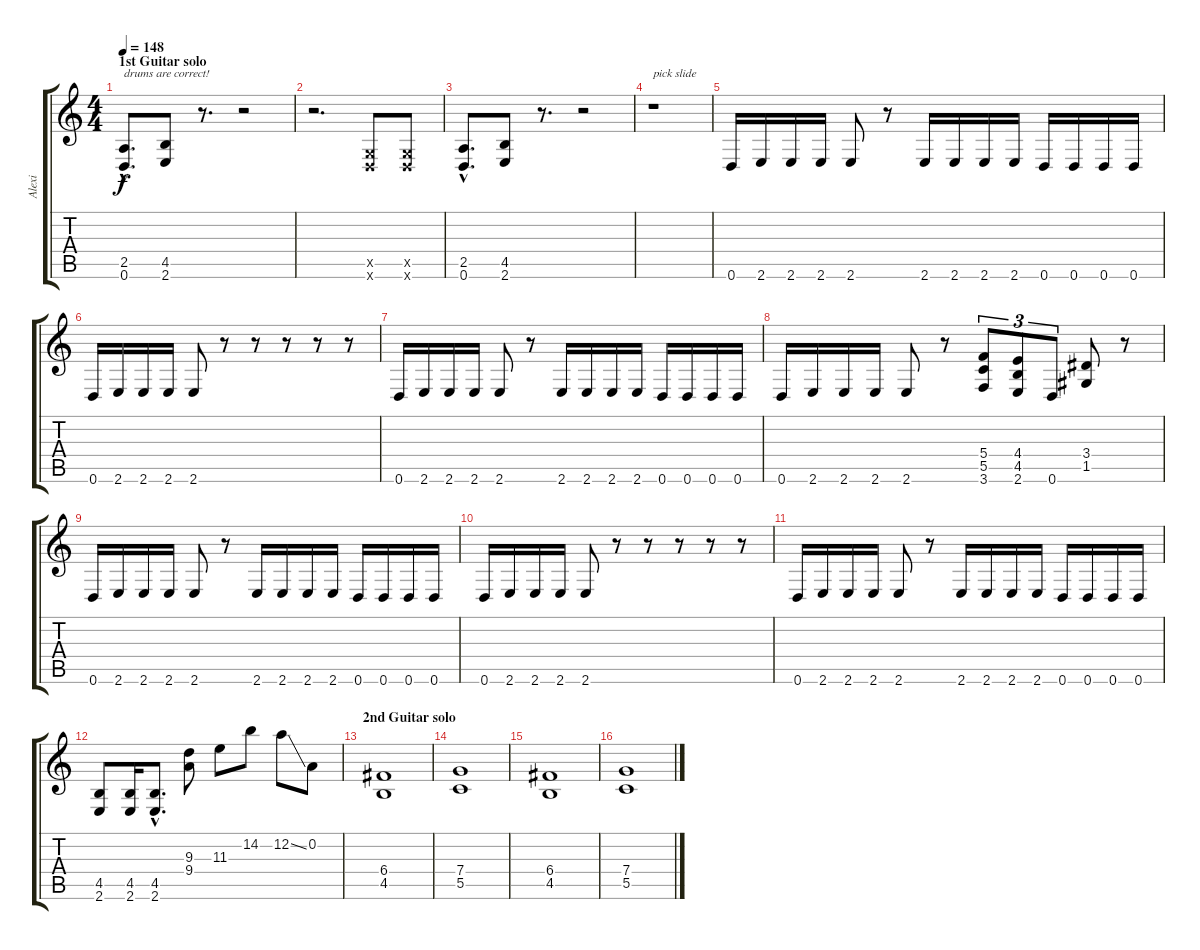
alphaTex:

\track ("Alexi" "Alexi") {instrument overdrivenguitar}
\staff {score tabs}
\tuning (D4 A3 F3 C3 G2 D2) {hide}
\ts (4 4)
\section ("" "1st Guitar solo")
\tempo 148
\clef g2
\ks c
(2.5{hac} 0.6{hac}).8{d txt "drums are correct!" dy f} (4.5 2.6).8 r.8{d} r.2 |
r.2{d} (0.5{x} 0.6{x}).8 (0.5{x} 0.6{x}).8 |
(2.5{hac} 0.6{hac}).8{d} (4.5 2.6).8 r.8{d} r.2 |
r.1{txt "pick slide"} |
0.6.16 2.6.16 2.6.16 2.6.16 2.6.8 r.8 2.6.16 2.6.16 2.6.16 2.6.16 0.6.16 0.6.16 0.6.16 0.6.16 |
0.6.16 2.6.16 2.6.16 2.6.16 2.6.8 r.8 r.8 r.8 r.8 r.8 |
0.6.16 2.6.16 2.6.16 2.6.16 2.6.8 r.8 2.6.16 2.6.16 2.6.16 2.6.16 0.6.16 0.6.16 0.6.16 0.6.16 |
0.6.16 2.6.16 2.6.16 2.6.16 2.6.8 r.8 (5.4 5.5 3.6).8{tu (3 2)} (4.4 4.5 2.6).8{tu (3 2)} 0.6.8{tu (3 2)} (3.4 1.5).8 r.8 |
0.6.16 2.6.16 2.6.16 2.6.16 2.6.8 r.8 2.6.16 2.6.16 2.6.16 2.6.16 0.6.16 0.6.16 0.6.16 0.6.16 |
0.6.16 2.6.16 2.6.16 2.6.16 2.6.8 r.8 r.8 r.8 r.8 r.8 |
0.6.16 2.6.16 2.6.16 2.6.16 2.6.8 r.8 2.6.16 2.6.16 2.6.16 2.6.16 0.6.16 0.6.16 0.6.16 0.6.16 |
(4.5 2.6).8 (4.5 2.6).16 (4.5{hac} 2.6{hac}).8{d} (9.3 9.4).8 11.3.8 14.2.8 12.2{ss}.8 0.2.8{volume 0} |
\section ("" "2nd Guitar solo")
(6.4 4.5).1{instrument distortionguitar} |
(7.4 5.5).1 |
(6.4 4.5).1 |
(7.4 5.5).1
